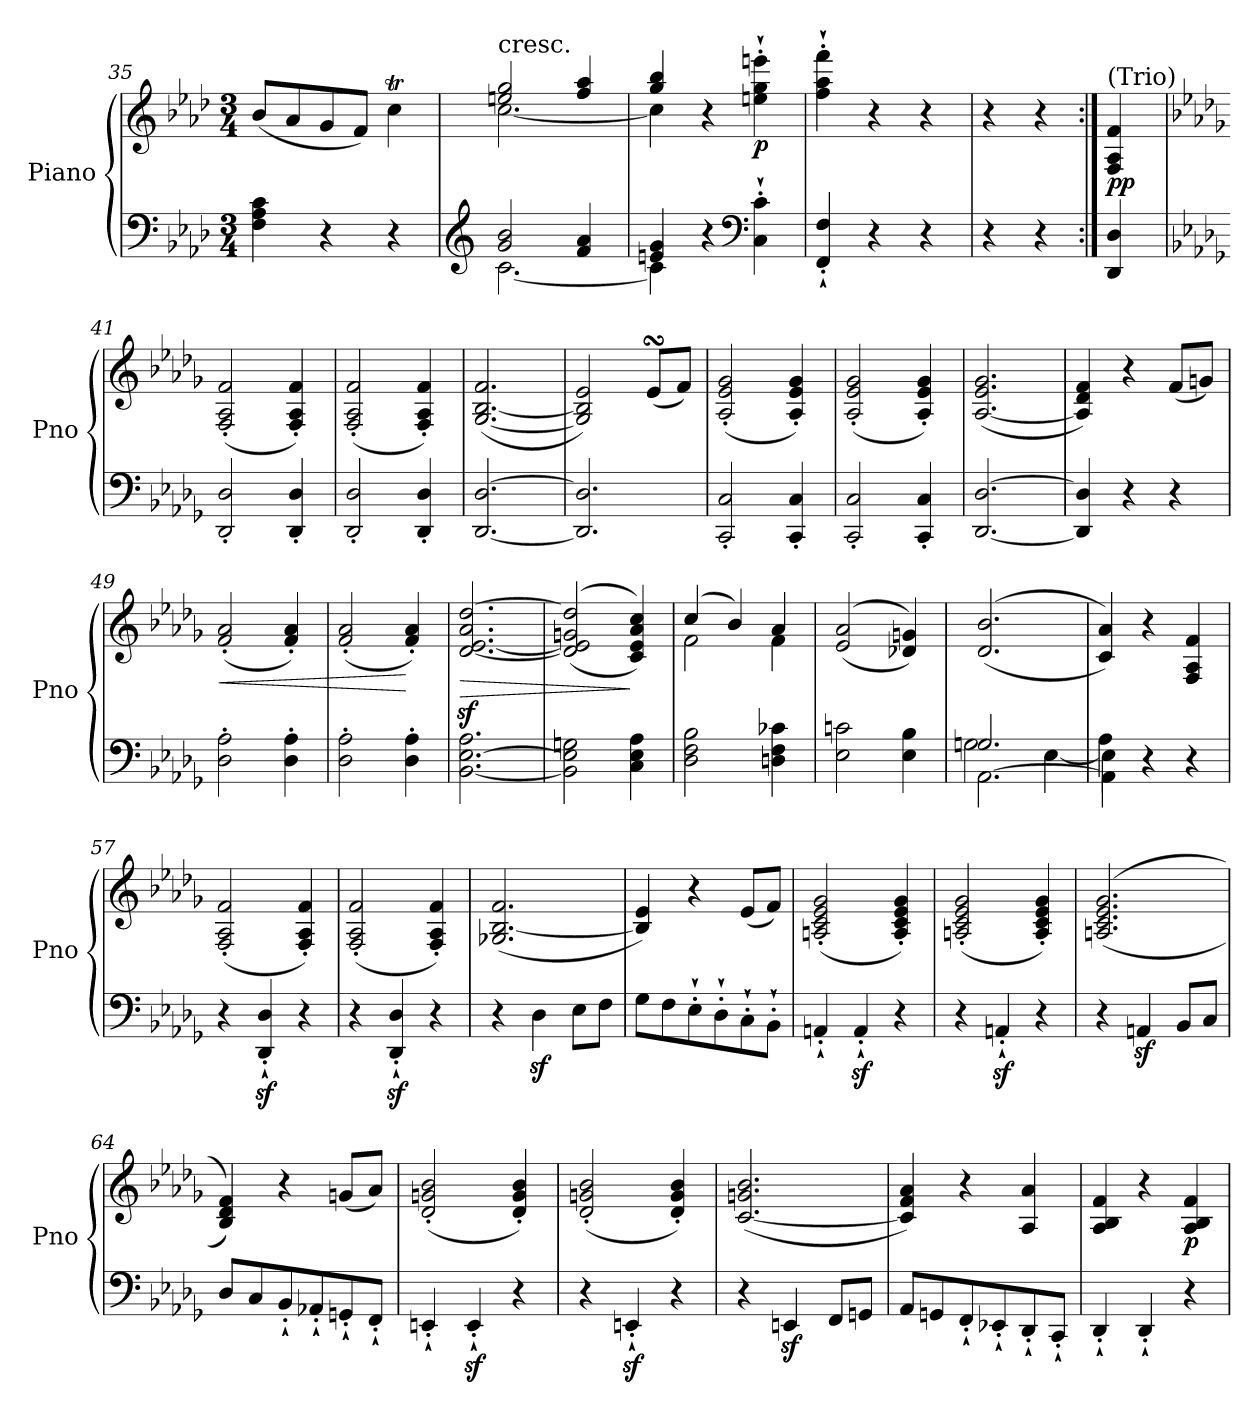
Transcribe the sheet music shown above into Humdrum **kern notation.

**kern	**kern	**dynam
*part1	*part1	*part1
*staff2	*staff1	*staff1/2
*I"Piano	*	*
*I'Pno	*	*
*clefF4	*clefG2	*
*k[b-e-a-d-]	*k[b-e-a-d-]	*
*A-:	*A-:	*
*M3/4	*M3/4	*
=35	=35	=35
4F\ 4A-\ 4c\	(>8b-/L	.
.	8a-/	.
4r	8g/	.
.	8f/J)	.
4r	4cct\	.
=36	=36	=36
*clefG2	*	*
*^	*^	*
!	!	!LO:TX:a:t=cresc.	!	!
2g/ 2b-/	[2.c\	2een/ 2gg/	[2.cc\	.
4f/ 4a-/	.	4ff/ 4aa-/	.	.
=37	=37	=37	=37	=37
4en/ 4g/	4c\]	4gg/ 4bb-/	4cc\]	.
4r	2ryy	4r	2ryy	.
*clefF4	*	*	*	*
!	!	!	!	!LO:DY:b
4C\'` 4c\'`	.	4een\'` 4gg\'` 4eeen\'`	.	p
*v	*v	*	*	*
*	*v	*v	*
!!LO:LB:g=z
=38	=38	=38
4FF/'` 4F/'`	4ff\'` 4aa-\'` 4fff\'`	.
4r	4r	.
4r	4r	.
=39	=39	=39
4r	4r	.
4r	4r	.
=40:|!	=40:|!	=40:|!
!	!LO:TX:a:t=(Trio)	!
!	!	!LO:DY:b
4DD-/ 4D-/	4F/ 4A-/ 4f/	pp
=41	=41	=41
*k[b-e-a-d-g-]	*k[b-e-a-d-g-]	*
2DD-/' 2D-/'	(<2F/' 2A-/' 2f/'	.
4DD-/' 4D-/'	4F/' 4A-/' 4f/')	.
=42	=42	=42
2DD-/' 2D-/'	(<2F/' 2A-/' 2f/'	.
4DD-/' 4D-/'	4F/' 4A-/' 4f/')	.
=43	=43	=43
[2.DD-/ [2.D-/	(>[2.G-/ [2.B-/ 2.f/	.
=44	=44	=44
2.DD-/] 2.D-/]	2G-/] 2B-/] 2e-/)	.
.	(<8e-sSSS/L	.
.	8f/J)	.
=45	=45	=45
2CC/' 2C/'	(<2A-/' 2e-/' 2g-/'	.
4CC/' 4C/'	4A-/' 4e-/' 4g-/')	.
=46	=46	=46
2CC/' 2C/'	(<2A-/' 2e-/' 2g-/'	.
4CC/' 4C/'	4A-/' 4e-/' 4g-/')	.
=47	=47	=47
[2.DD-/ [2.D-/	(>[2.A-/ 2.e-/ 2.g-/	.
=48	=48	=48
4DD-/] 4D-/]	4A-/] 4d-/ 4f/)	.
4r	4r	.
4r	(<8f/L	.
.	8gn/J)	.
=49	=49	=49
!	!	!LO:HP:b
2D-\' 2A-\'	(<2f/' 2a-/'	<
4D-\' 4A-\'	4f/' 4a-/')	.
=50	=50	=50
2D-\' 2A-\'	(<2f/' 2a-/'	.
4D-\' 4A-\'	4f/' 4a-/')	[
!!LO:PB:g=z
=51	=51	=51
!	!	!LO:HP:b
[2.BB-\ [2.E-\ 2.A-\	[2.d-/z< [2.e-/z< 2.a-/z< [2.dd-/z<	>
=52	=52	=52
2BB-\] 2E-\] 2Gn\	(<(<2d-/] 2e-/] 2gn/ 2dd-/]	.
4C\ 4E-\ 4A-\	4c/ 4e-/ 4a-/ 4cc/))	]
=53	=53	=53
*	*^	*
2D-\ 2F\ 2B-\	(>4cc/	2f\	.
.	4b-/)	.	.
4Dn\ 4F\ 4c-X\	4a-/	4f\	.
*	*v	*v	*
=54	=54	=54
2E-\ 2cn\	(<(<2e-/ 2a-/	.
4E-\ 4B-\	4d-X/ 4gn/))	.
=55	=55	=55
*^	*	*
*	*^	*	*
2.Gn/	2G\	[2.AA-\	(<(<2.d-/ 2.b-/	.
.	[4E-\	.	.	.
=56	=56	=56	=56	=56
4A-\	4E-\]	4AA-\]	4c/ 4a-/))	.
4r	2ryy	2ryy	4r	.
4r	.	.	4F/ 4A-/ 4f/	.
*v	*v	*v	*	*
=57	=57	=57
4r	(<2F/' 2A-/' 2f/'	.
4DD-/z<'` 4D-/z<'`	.	.
4r	4F/' 4A-/' 4f/')	.
=58	=58	=58
4r	(<2F/' 2A-/' 2f/'	.
4DD-/z<'` 4D-/z<'`	.	.
4r	4F/' 4A-/' 4f/')	.
=59	=59	=59
4r	(>2.G-X/ [2.B-/ 2.f/	.
4D-z<\	.	.
8E-\L	.	.
8F\J	.	.
=60	=60	=60
8G-\L	4B-/] 4e-/)	.
8F\	.	.
8E-'`\	4r	.
8D-'`\	.	.
8C'`\	(<8e-/L	.
8BB-'`\J	8f/J)	.
!!LO:LB:g=z
=61	=61	=61
4AAn'`/	(<2An/' 2c/' 2e-/' 2g-/'	.
4AAz<'`/	.	.
4r	4A/' 4c/' 4e-/' 4g-/')	.
=62	=62	=62
4r	(<2An/' 2c/' 2e-/' 2g-/'	.
4AAnz<'`/	.	.
4r	4A/' 4c/' 4e-/' 4g-/')	.
=63	=63	=63
4r	(<(<2.An/ 2.c/ 2.e-/ 2.g-/	.
4AAnz</	.	.
8BB-/L	.	.
8C/J	.	.
=64	=64	=64
8D-/L	4B-/ 4d-/ 4f/))	.
8C/	.	.
8BB-'`/	4r	.
8AA-X'`/	.	.
8GGn'`/	(<8gn/L	.
8FF'`/J	8a-/J)	.
=65	=65	=65
4EEn'`/	(<2d-/' 2gn/' 2b-/'	.
4EEz<'`/	.	.
4r	4d-/' 4g/' 4b-/')	.
=66	=66	=66
4r	(<2d-/' 2gn/' 2b-/'	.
4EEnz<'`/	.	.
4r	4d-/' 4g/' 4b-/')	.
=67	=67	=67
4r	(>[2.c/ 2.gn/ 2.b-/	.
4EEnz</	.	.
8FF/L	.	.
8GGn/J	.	.
=68	=68	=68
8AA-/L	4c/] 4f/ 4a-/)	.
8GGn/	.	.
8FF'`/	4r	.
8EE-X'`/	.	.
8DD-'`/	4A-/ 4a-/	.
8CC'`/J	.	.
!!LO:LB:g=z
=69	=69	=69
4DD-'`/	4A-/ 4B-/ 4f/	.
4DD-'`/	4r	.
!	!	!LO:DY:b
4r	4A-/ 4B-/ 4f/	p
=	=	=
*-	*-	*-
